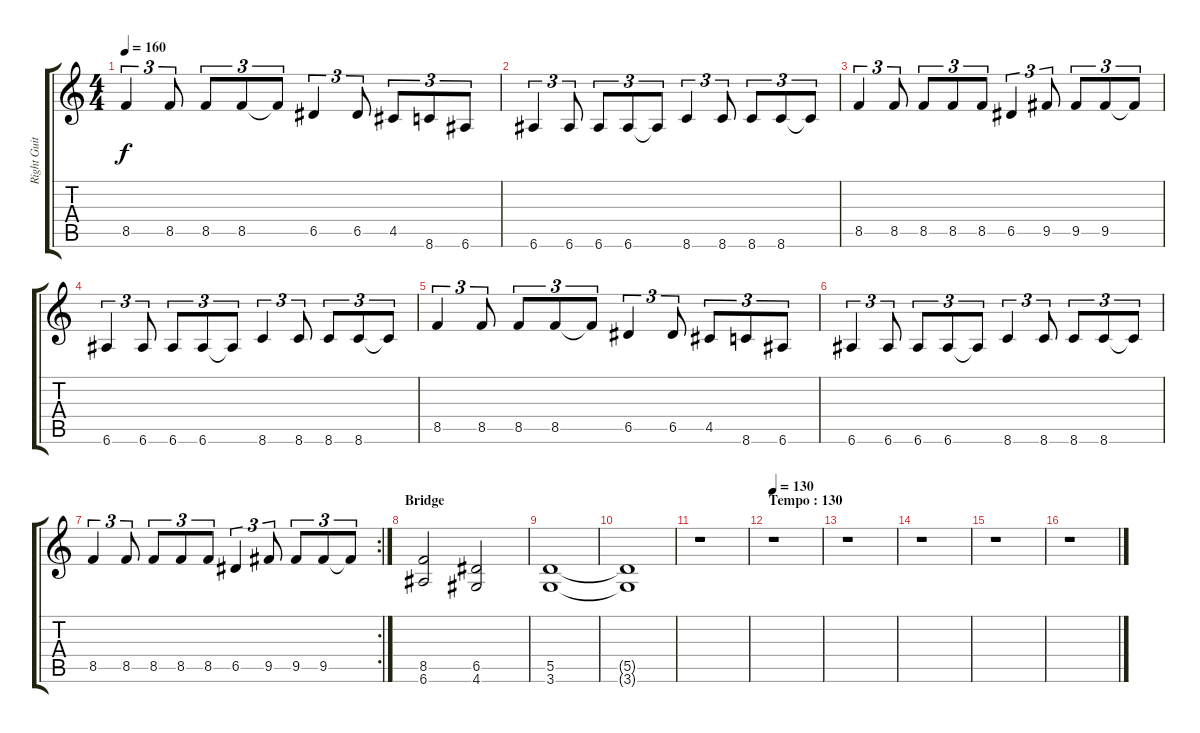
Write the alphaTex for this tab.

\track ("Right Guitar" "Right Guit") {instrument overdrivenguitar}
\staff {score tabs}
\tuning (E4 B3 G3 D3 A2 E2) {hide}
\ts (4 4)
\tempo 160
\clef g2
\ks c
8.5.4{tu (3 2) dy f} 8.5.8{tu (3 2)} 8.5.8{tu (3 2)} 8.5.8{tu (3 2)} 8.5{t}.8{tu (3 2)} 6.5.4{tu (3 2)} 6.5.8{tu (3 2)} 4.5.8{tu (3 2)} 8.6.8{tu (3 2)} 6.6.8{tu (3 2)} |
6.6.4{tu (3 2)} 6.6.8{tu (3 2)} 6.6.8{tu (3 2)} 6.6.8{tu (3 2)} 6.6{t}.8{tu (3 2)} 8.6.4{tu (3 2)} 8.6.8{tu (3 2)} 8.6.8{tu (3 2)} 8.6.8{tu (3 2)} 8.6{t}.8{tu (3 2)} |
8.5.4{tu (3 2)} 8.5.8{tu (3 2)} 8.5.8{tu (3 2)} 8.5.8{tu (3 2)} 8.5.8{tu (3 2)} 6.5.4{tu (3 2)} 9.5.8{tu (3 2)} 9.5.8{tu (3 2)} 9.5.8{tu (3 2)} 9.5{t}.8{tu (3 2)} |
6.6.4{tu (3 2)} 6.6.8{tu (3 2)} 6.6.8{tu (3 2)} 6.6.8{tu (3 2)} 6.6{t}.8{tu (3 2)} 8.6.4{tu (3 2)} 8.6.8{tu (3 2)} 8.6.8{tu (3 2)} 8.6.8{tu (3 2)} 8.6{t}.8{tu (3 2)} |
8.5.4{tu (3 2)} 8.5.8{tu (3 2)} 8.5.8{tu (3 2)} 8.5.8{tu (3 2)} 8.5{t}.8{tu (3 2)} 6.5.4{tu (3 2)} 6.5.8{tu (3 2)} 4.5.8{tu (3 2)} 8.6.8{tu (3 2)} 6.6.8{tu (3 2)} |
6.6.4{tu (3 2)} 6.6.8{tu (3 2)} 6.6.8{tu (3 2)} 6.6.8{tu (3 2)} 6.6{t}.8{tu (3 2)} 8.6.4{tu (3 2)} 8.6.8{tu (3 2)} 8.6.8{tu (3 2)} 8.6.8{tu (3 2)} 8.6{t}.8{tu (3 2)} |
\rc 2
8.5.4{tu (3 2)} 8.5.8{tu (3 2)} 8.5.8{tu (3 2)} 8.5.8{tu (3 2)} 8.5.8{tu (3 2)} 6.5.4{tu (3 2)} 9.5.8{tu (3 2)} 9.5.8{tu (3 2)} 9.5.8{tu (3 2)} 9.5{t}.8{tu (3 2)} |
\section ("" "Bridge")
(8.5 6.6).2 (6.5 4.6).2 |
(5.5 3.6).1 |
(5.5{t} 3.6{t}).1 |
r.1 |
\section ("" "Tempo : 130")
\tempo 130
r.1 |
r.1 |
r.1 |
r.1 |
r.1
